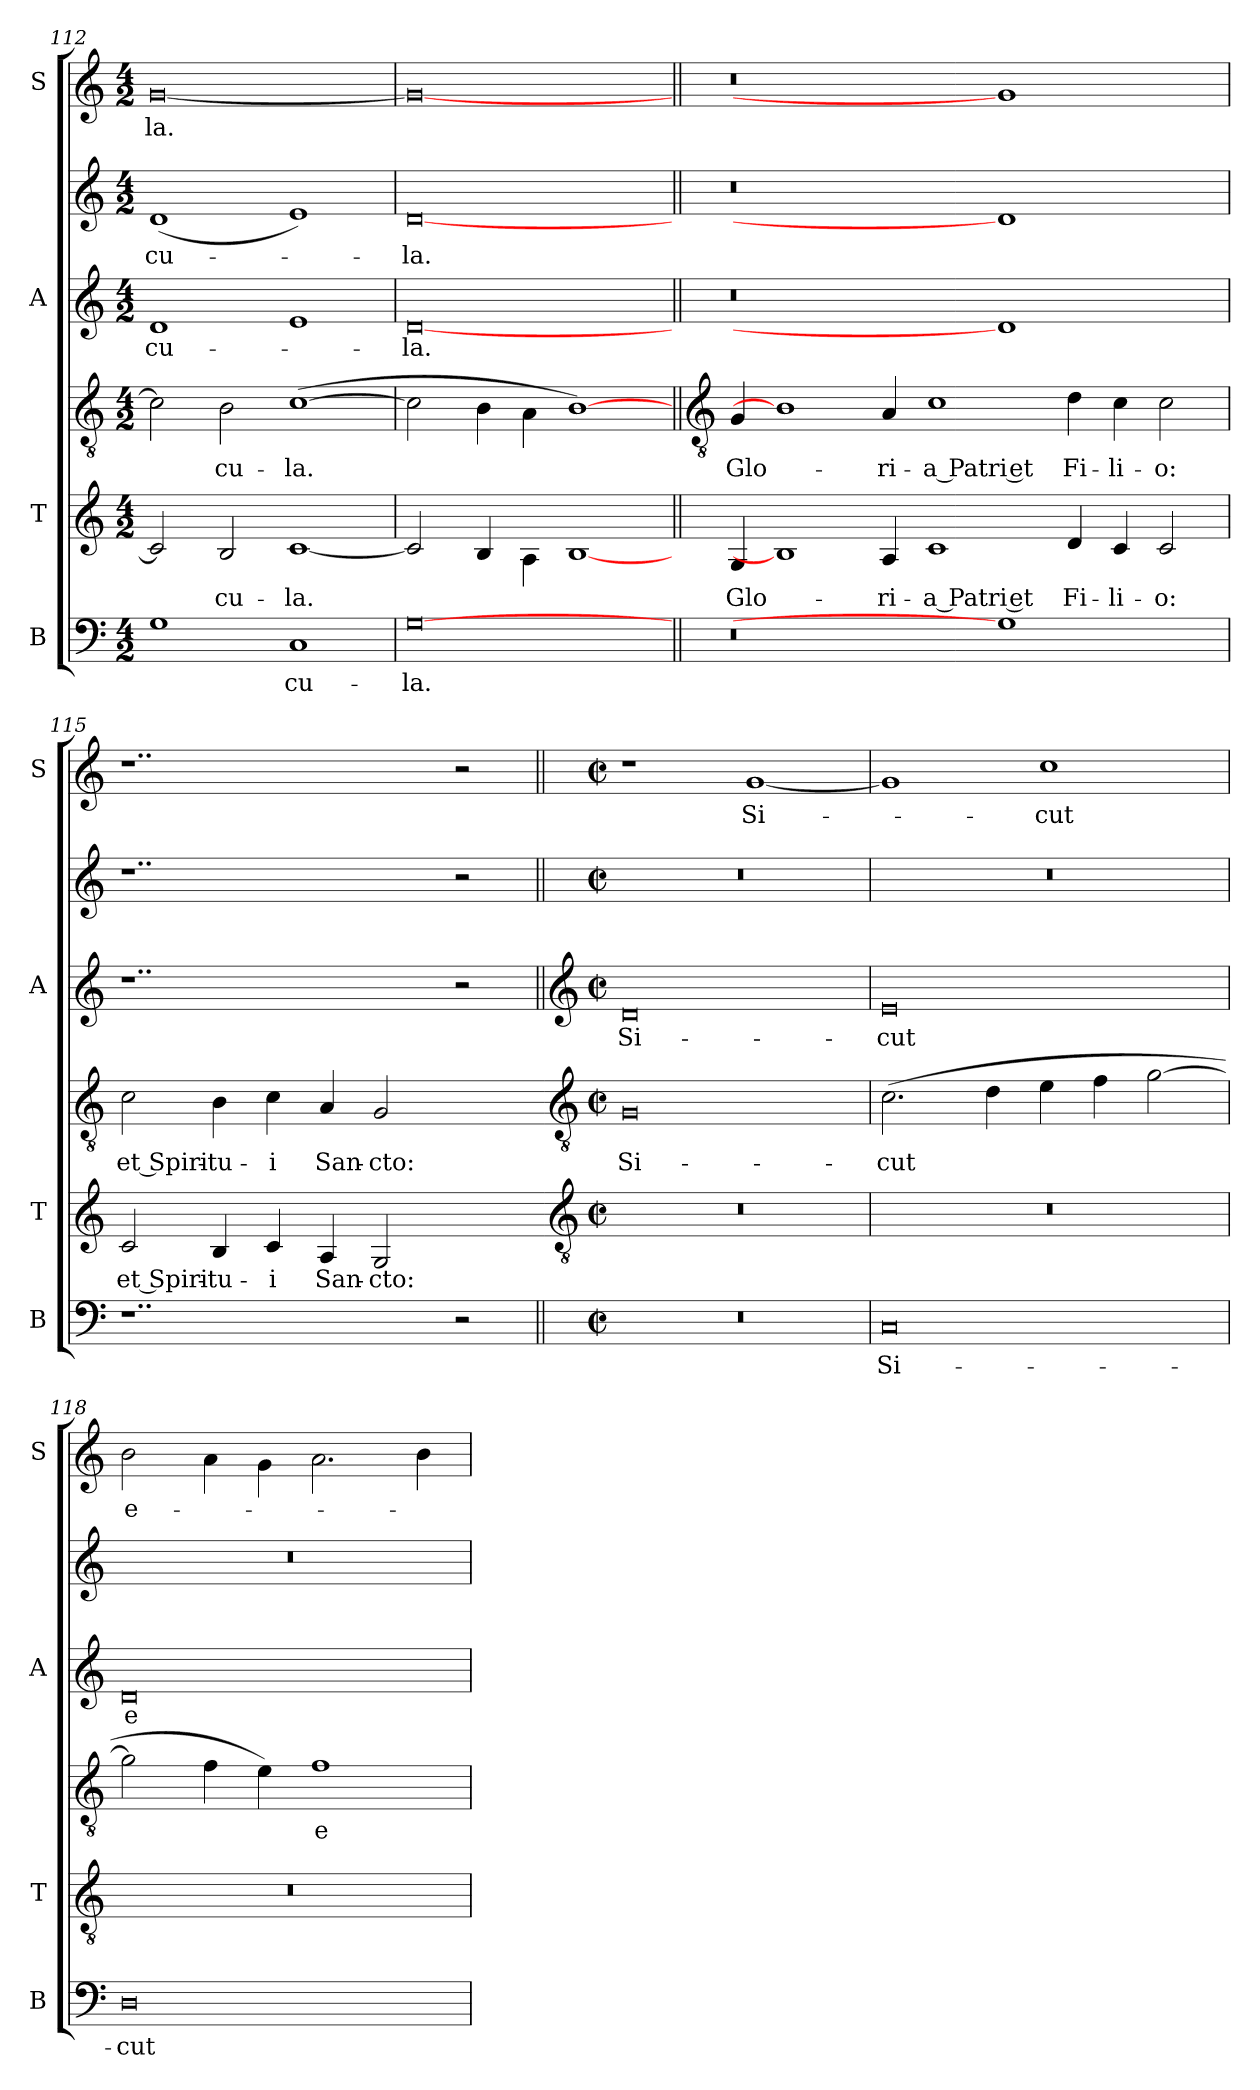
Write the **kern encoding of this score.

**kern	**text	**kern	**text	**kern	**text	**kern	**text	**kern	**text	**kern	**text
*part4	*part4	*part3	*part3	*part3	*part3	*part2	*part2	*part2	*part2	*part1	*part1
*staff6	*staff6	*staff5	*staff5	*staff4	*staff4	*staff3	*staff3	*staff2	*staff2	*staff1	*staff1
*I"B	*	*I"T	*	*	*	*I"A	*	*	*	*I"S	*
*I'B	*	*I'T	*	*	*	*I'A	*	*	*	*I'S	*
*clefF4	*	*	*	*clefGv2	*	*	*	*clefG2	*	*clefG2	*
*k[]	*	*k[]	*	*k[]	*	*k[]	*	*k[]	*	*k[]	*
*C:	*	*C:	*	*C:	*	*C:	*	*C:	*	*C:	*
*M4/2	*	*M4/2	*	*M4/2	*	*M4/2	*	*M4/2	*	*M4/2	*
=112	=112	=112	=112	=112	=112	=112	=112	=112	=112	=112	=112
!	!	!	!	!	!	!	!LO:LY:b	!	!LO:LY:b	!	!LO:LY:b
1G	.	2c]	.	2c]	.	1d	-cu-	(<1d	-cu-	[0g	-la.
!	!	!	!LO:LY:b	!	!LO:LY:b	!	!	!	!	!	!
.	.	2B	cu-	2B	cu-	.	.	.	.	.	.
!	!LO:LY:b	!	!LO:LY:b	!	!LO:LY:b	!	!	!	!	!	!
1C	cu-	[1c	-la.	(>[1c	-la.	1e	.	1e)	.	.	.
=113	=113	=113	=113	=113	=113	=113	=113	=113	=113	=113	=113
!	!LO:LY:b	!	!	!	!	!	!LO:LY:b	!	!LO:LY:b	!	!
[0G	-la.	2c]	.	2c]	.	[0d	la.	[0d	la.	0g_	.
.	.	4B	.	4B	.	.	.	.	.	.	.
.	.	4A\	.	4A\	.	.	.	.	.	.	.
.	.	[1B	.	[1B)	.	.	.	.	.	.	.
!!LO:LB:g=z
=114||	=114||	=114||	=114||	=114||	=114||	=114||	=114||	=114||	=114||	=114||	=114||
*	*	*	*	*clefGv2	*	*	*	*	*	*	*
!	!	!	!LO:LY:b	!	!LO:LY:b	!	!	!	!	!	!
0r	.	4G	Glo-	4G	Glo-	0r	.	0r	.	0r	.
.	.	1B]	.	1B]	.	.	.	.	.	.	.
!	!	!	!LO:LY:b	!	!LO:LY:b	!	!	!	!	!	!
.	.	4A	-ri-	4A	-ri-	.	.	.	.	.	.
!	!	!	!LO:LY:b	!	!LO:LY:b	!	!	!	!	!	!
.	.	1c	-a Patri et	1c	-a Patri et	.	.	.	.	.	.
1G]	.	.	.	.	.	1d]	.	1d]	.	1g]	.
!	!	!	!LO:LY:b	!	!LO:LY:b	!	!	!	!	!	!
.	.	4d	Fi-	4d	Fi-	.	.	.	.	.	.
!	!	!	!LO:LY:b	!	!LO:LY:b	!	!	!	!	!	!
.	.	4c	-li-	4c	-li-	.	.	.	.	.	.
!	!	!	!LO:LY:b	!	!LO:LY:b	!	!	!	!	!	!
2ryy	.	2c	-o:	2c	-o:	2ryy	.	2ryy	.	2ryy	.
=115	=115	=115	=115	=115	=115	=115	=115	=115	=115	=115	=115
!	!	!	!LO:LY:b	!	!LO:LY:b	!	!	!	!	!	!
1..r	.	2c	et Spiri-	2c	et Spiri-	1..r	.	1..r	.	1..r	.
!	!	!	!LO:LY:b	!	!LO:LY:b	!	!	!	!	!	!
.	.	4B	-tu-	4B	-tu-	.	.	.	.	.	.
!	!	!	!LO:LY:b	!	!LO:LY:b	!	!	!	!	!	!
.	.	4c	-i	4c	-i	.	.	.	.	.	.
!	!	!	!LO:LY:b	!	!LO:LY:b	!	!	!	!	!	!
.	.	4A	San-	4A	San-	.	.	.	.	.	.
!	!	!	!LO:LY:b	!	!LO:LY:b	!	!	!	!	!	!
.	.	2G	-cto:	2G	-cto:	.	.	.	.	.	.
2r	.	2ryy	.	2ryy	.	2r	.	2r	.	2r	.
!!LO:LB:g=z
=116||	=116||	=116-	=116||	=116-	=116||	=116||	=116||	=116||	=116||	=116||	=116||
*	*	*clefGv2	*	*clefGv2	*	*clefG2	*	*	*	*	*
*k[]	*	*k[]	*	*k[]	*	*k[]	*	*k[]	*	*k[]	*
*C:	*	*C:	*	*C:	*	*C:	*	*C:	*	*C:	*
*M4/2	*	*M4/2	*	*M4/2	*	*M4/2	*	*M4/2	*	*M4/2	*
*met(c|)	*	*met(c|)	*	*met(c|)	*	*met(c|)	*	*met(c|)	*	*met(c|)	*
!	!	!	!	!	!LO:LY:b	!	!LO:LY:b	!	!	!	!
0r	.	0r	.	0G	Si-	0d	Si-	0r	.	1r	.
!	!	!	!	!	!	!	!	!	!	!	!LO:LY:b
.	.	.	.	.	.	.	.	.	.	[1g	Si-
=117	=117	=117	=117	=117	=117	=117	=117	=117	=117	=117	=117
!	!LO:LY:b	!	!	!	!LO:LY:b	!	!LO:LY:b	!	!	!	!
0C	Si-	0r	.	(>2.c	-cut	0e	-cut	0r	.	1g]	.
.	.	.	.	4d	.	.	.	.	.	.	.
!	!	!	!	!	!	!	!	!	!	!	!LO:LY:b
.	.	.	.	4e	.	.	.	.	.	1cc	cut
.	.	.	.	4f	.	.	.	.	.	.	.
.	.	.	.	[2g	.	.	.	.	.	.	.
=118	=118	=118	=118	=118	=118	=118	=118	=118	=118	=118	=118
!	!LO:LY:b	!	!	!	!	!	!LO:LY:b	!	!	!	!LO:LY:b
0D	-cut	0r	.	2g]	.	0d	e-	0r	.	2b	e-
.	.	.	.	4f	.	.	.	.	.	4a\	.
.	.	.	.	4e)	.	.	.	.	.	4g\	.
!	!	!	!	!	!LO:LY:b	!	!	!	!	!	!
.	.	.	.	1f	e-	.	.	.	.	2.a\	.
.	.	.	.	.	.	.	.	.	.	4b	.
=	=	=	=	=	=	=	=	=	=	=	=
*-	*-	*-	*-	*-	*-	*-	*-	*-	*-	*-	*-
